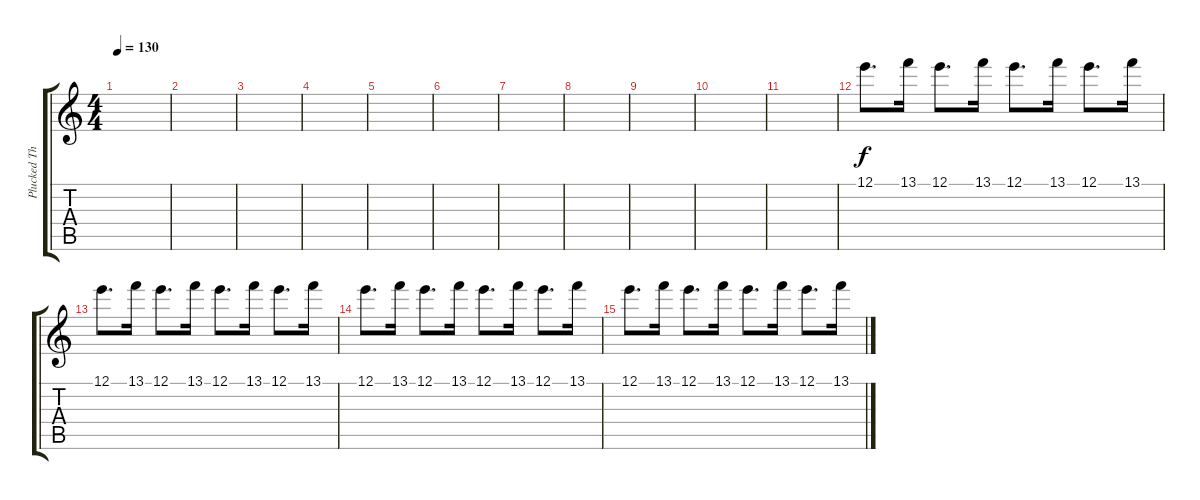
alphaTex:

\track ("Plucked Thing" "Plucked Th") {instrument electricguitarjazz}
\staff {score tabs}
\tuning (E4 B3 G3 D3 A2 E2) {hide}
\ts (4 4)
\tempo 130
\clef g2
\ks c
|
|
|
|
|
|
|
|
|
|
|
12.1.8{d volume 11 balance 1} 13.1.16{volume 2 balance 15} 12.1.8{d balance 1} 13.1.16{balance 15} 12.1.8{d balance 1} 13.1.16{balance 15} 12.1.8{d balance 1} 13.1.16{balance 15} |
12.1.8{d balance 1} 13.1.16{balance 15} 12.1.8{d balance 1} 13.1.16{balance 15} 12.1.8{d balance 1} 13.1.16{balance 15} 12.1.8{d balance 1} 13.1.16{balance 15} |
12.1.8{d volume 11 balance 1} 13.1.16{volume 2 balance 15} 12.1.8{d balance 1} 13.1.16{balance 15} 12.1.8{d balance 1} 13.1.16{balance 15} 12.1.8{d balance 1} 13.1.16{balance 15} |
12.1.8{d balance 1} 13.1.16{balance 15} 12.1.8{d balance 1} 13.1.16{balance 15} 12.1.8{d balance 1} 13.1.16{balance 15} 12.1.8{d balance 1} 13.1.16{balance 15}
